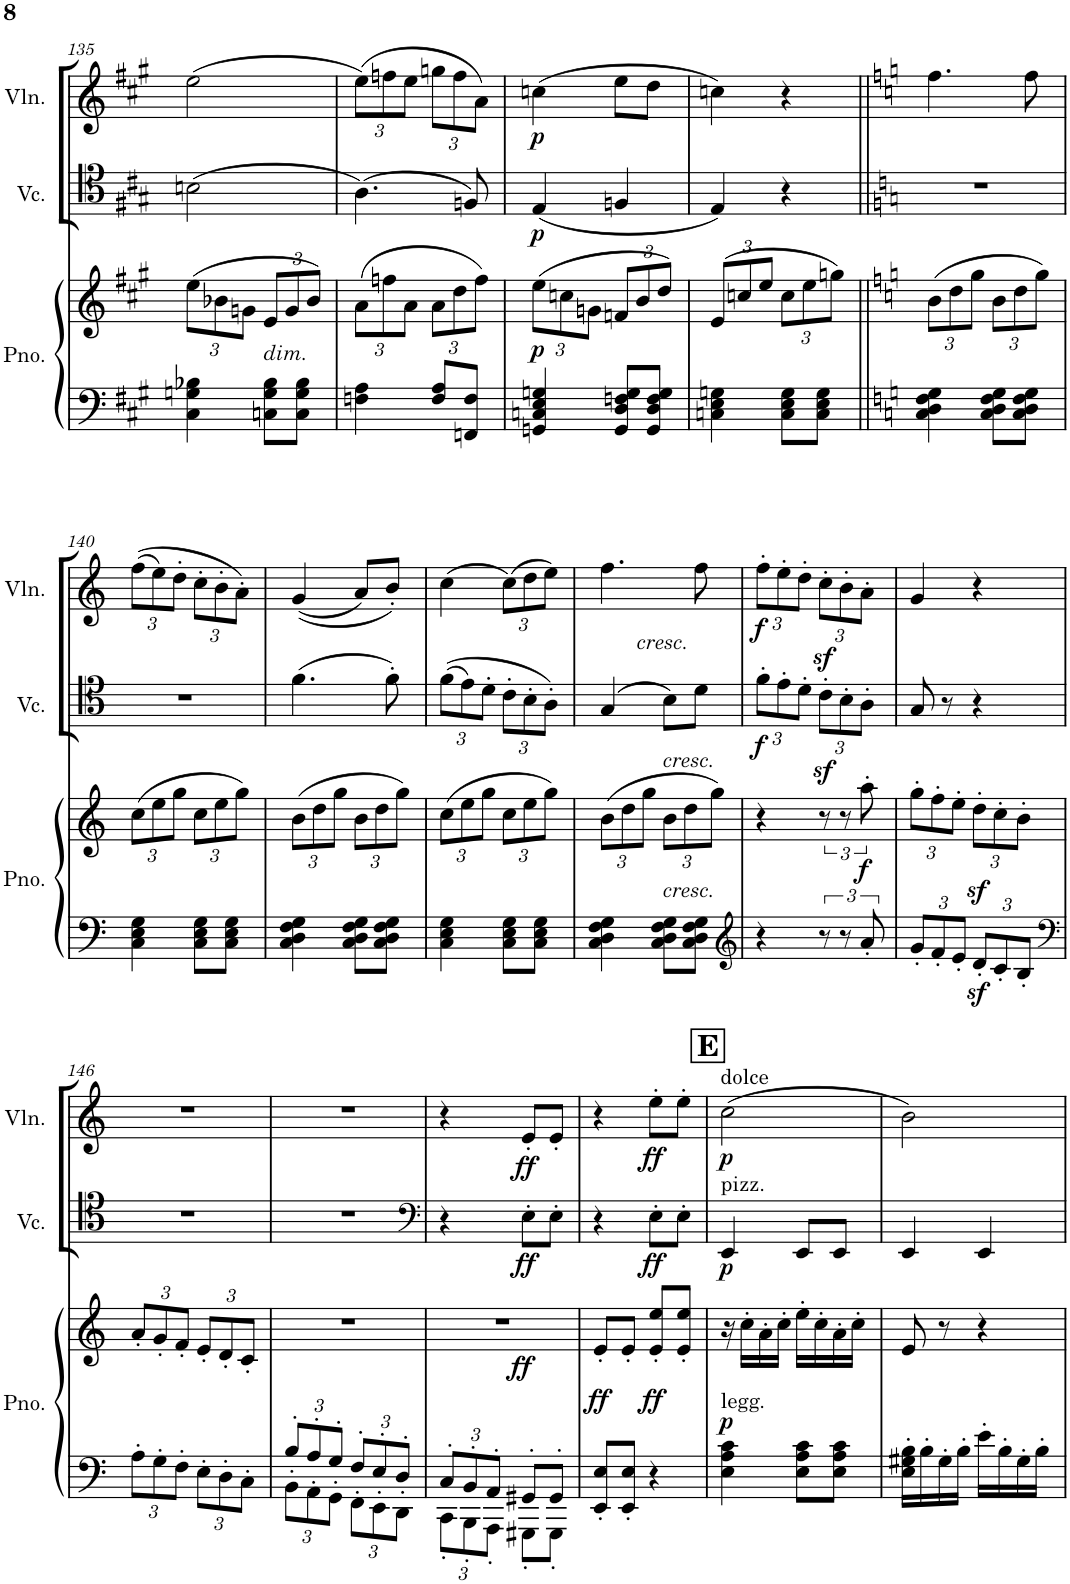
**kern	**kern	**dynam	**kern	**dynam	**kern	**dynam
*part3	*part3	*part3	*part2	*part2	*part1	*part1
*staff4	*staff3	*staff3/4	*staff2	*staff2	*staff1	*staff1
*I"PIANO.	*	*	*I"VIOLONCELLE.	*	*I"VIOLON.	*
*I'Pno.	*	*	*I'Vc.	*	*I'Vln.	*
!!LO:PB:g=z
*clefF4	*clefG2	*	*clefC4	*	*clefG2	*
*k[f#c#g#]	*k[f#c#g#]	*	*k[f#c#g#]	*	*k[f#c#g#]	*
*M2/4	*M2/4	*	*M2/4	*	*M2/4	*
*	*Xbrackettup	*	*	*	*	*
=135	=135	=135	=135	=135	=135	=135
4C#\ 4Gn\ 4B-X\	(12ee\L	.	(2Bn\	.	(2ee\	.
.	12b-X\	.	.	.	.	.
.	12gn\J	.	.	.	.	.
!	!LO:TX:b:i:t=dim.	!	!	!	!	!
8Cn\ 8G\ 8B-\L	12e/L	.	.	.	.	.
.	12g/	.	.	.	.	.
8C\ 8G\ 8B-\J	.	.	.	.	.	.
.	12b-/J)	.	.	.	.	.
=136	=136	=136	=136	=136	=136	=136
*	*	*	*	*	*Xbrackettup	*
4Fn\ 4A\	(12a\L	.	(4.A\)	.	(12ee\L)	.
.	12ffn\	.	.	.	12ffn\	.
.	12a\J	.	.	.	12ee\J	.
8F/ 8A/L	12a\L	.	.	.	12ggn\L	.
.	12dd\	.	.	.	12ff\	.
8FFn/ 8F/J	.	.	8Fn/)	.	.	.
.	12ff\J)	.	.	.	12a\J)	.
=137	=137	=137	=137	=137	=137	=137
!	!	!LO:DY:b	!	!LO:DY:b	!	!LO:DY:b
4GGn/ 4Cn/ 4E/ 4Gn/	(12ee\L	p	(4E/	p	(4ccn\	p
.	12ccn\	.	.	.	.	.
.	12gn\J	.	.	.	.	.
8GG/ 8D/ 8Fn/ 8G/L	12fn/L	.	4Fn/	.	8ee\L	.
.	12b/	.	.	.	.	.
8GG/ 8D/ 8F/ 8G/J	.	.	.	.	8dd\J	.
.	12dd/J)	.	.	.	.	.
=138	=138	=138	=138	=138	=138	=138
4Cn\ 4E\ 4Gn\	(12e/L	.	4E/)	.	4ccn\)	.
.	12ccn/	.	.	.	.	.
.	12ee/J	.	.	.	.	.
8C\ 8E\ 8G\L	12cc\L	.	4r	.	4r	.
.	12ee\	.	.	.	.	.
8C\ 8E\ 8G\J	.	.	.	.	.	.
.	12ggn\J)	.	.	.	.	.
=139||	=139||	=139||	=139||	=139||	=139||	=139||
*k[]	*k[]	*	*k[]	*	*k[]	*
4C\ 4D\ 4F\ 4G\	(12b\L	.	2r	.	4.ff\	.
.	12dd\	.	.	.	.	.
.	12gg\J	.	.	.	.	.
8C\ 8D\ 8F\ 8G\L	12b\L	.	.	.	.	.
.	12dd\	.	.	.	.	.
8C\ 8D\ 8F\ 8G\J	.	.	.	.	8ff\	.
.	12gg\J)	.	.	.	.	.
!!LO:LB:g=z
=140	=140	=140	=140	=140	=140	=140
4C\ 4E\ 4G\	(12cc\L	.	2r	.	((12ff\L	.
.	12ee\	.	.	.	12ee\)	.
.	12gg\J	.	.	.	12dd'\J	.
8C\ 8E\ 8G\L	12cc\L	.	.	.	12cc'\L	.
.	12ee\	.	.	.	12b'\	.
8C\ 8E\ 8G\J	.	.	.	.	.	.
.	12gg\J)	.	.	.	12a'\J)	.
=141	=141	=141	=141	=141	=141	=141
4C\ 4D\ 4F\ 4G\	(12b\L	.	(4.f\	.	((4g/	.
.	12dd\	.	.	.	.	.
.	12gg\J	.	.	.	.	.
8C\ 8D\ 8F\ 8G\L	12b\L	.	.	.	8a/L)	.
.	12dd\	.	.	.	.	.
8C\ 8D\ 8F\ 8G\J	.	.	8f'\)	.	8b'/J)	.
.	12gg\J)	.	.	.	.	.
=142	=142	=142	=142	=142	=142	=142
*	*	*	*Xbrackettup	*	*	*
4C\ 4E\ 4G\	(12cc\L	.	((12f\L	.	(4cc\	.
.	12ee\	.	12e\)	.	.	.
.	12gg\J	.	12d'\J	.	.	.
8C\ 8E\ 8G\L	12cc\L	.	12c'\L	.	(12cc\L)	.
.	12ee\	.	12B'\	.	12dd\	.
8C\ 8E\ 8G\J	.	.	.	.	.	.
.	12gg\J)	.	12A'\J)	.	12ee\J)	.
=143	=143	=143	=143	=143	=143	=143
!	!	!	!	!	!LO:TX:b:i:t=cresc.	!
4C\ 4D\ 4F\ 4G\	(12b\L	.	(4G/	.	4.ff\	.
.	12dd\	.	.	.	.	.
.	12gg\J	.	.	.	.	.
!	!	!	!LO:TX:b:i:t=cresc.	!	!	!
!	!LO:TX:b:i:t=cresc.	!	!	!	!	!
8C\ 8D\ 8F\ 8G\L	12b\L	.	8B\L)	.	.	.
.	12dd\	.	.	.	.	.
8C\ 8D\ 8F\ 8G\J	.	.	8d\J	.	8ff\	.
.	12gg\J)	.	.	.	.	.
=144	=144	=144	=144	=144	=144	=144
*clefG2	*	*	*	*	*	*
!	!	!	!	!LO:DY:b	!	!LO:DY:b
4r	4r	.	12f'\L	f	12ff'\L	f
.	.	.	12e'\	.	12ee'\	.
.	.	.	12d'\J	.	12dd'\J	.
*	*brackettup	*	*	*	*	*
12r	12r	.	12cz<'\L	.	12ccz<'\L	.
12r	12r	.	12B'\	.	12b'\	.
!	!	!LO:DY:b	!	!	!	!
12a'/	12aa'\	f	12A'\J	.	12a'\J	.
=145	=145	=145	=145	=145	=145	=145
*Xbrackettup	*Xbrackettup	*	*	*	*	*
12g'/L	12gg'\L	.	8G/	.	4g/	.
12f'/	12ff'\	.	.	.	.	.
.	.	.	8r	.	.	.
12e'/J	12ee'\J	.	.	.	.	.
12dz<'/L	12ddz<'\L	.	4r	.	4r	.
12c'/	12cc'\	.	.	.	.	.
12B'/J	12b'\J	.	.	.	.	.
!!LO:LB:g=z
=146	=146	=146	=146	=146	=146	=146
*clefF4	*	*	*	*	*	*
12A'\L	12a'/L	.	2r	.	2r	.
12G'\	12g'/	.	.	.	.	.
12F'\J	12f'/J	.	.	.	.	.
12E'\L	12e'/L	.	.	.	.	.
12D'\	12d'/	.	.	.	.	.
12C'\J	12c'/J	.	.	.	.	.
=147	=147	=147	=147	=147	=147	=147
*^	*	*	*	*	*	*
12B'/L	12BB'>\L	2r	.	2r	.	2r	.
12A'/	12AA'>\	.	.	.	.	.	.
12G'/J	12GG'>\J	.	.	.	.	.	.
12F'/L	12FF'>\L	.	.	.	.	.	.
12E'/	12EE'>\	.	.	.	.	.	.
12D'/J	12DD'>\J	.	.	.	.	.	.
=148	=148	=148	=148	=148	=148	=148	=148
*	*	*	*	*clefF4	*	*	*
12C'/L	12CC'\L	2r	.	4r	.	4r	.
12BB'/	12BBB'\	.	.	.	.	.	.
12AA'/J	12AAA'\J	.	.	.	.	.	.
!	!	!	!LO:DY:a=2	!	!LO:DY:b	!	!LO:DY:b
8GG#X'/L	8GGG#X'\L	.	ff	8E'\L	ff	8e'/L	ff
8GG#'/J	8GGG#'\J	.	.	8E'\J	.	8e'/J	.
=149	=149	=149	=149	=149	=149	=149	=149
!	!	!	!LO:DY:a=2	!	!	!	!
*v	*v	*	*	*	*	*	*
8EE/' 8E/'L	8e'/L	ff	4r	.	4r	.
8EE/' 8E/'J	8e'/J	.	.	.	.	.
!	!	!LO:DY:b	!	!LO:DY:b	!	!LO:DY:b
4r	8e/' 8ee/'L	ff	8E'\L	ff	8ee'\L	ff
.	8e/' 8ee/'J	.	8E'\J	.	8ee'\J	.
!!LO:REH:place=s1:a:B:cj:fs=14:t=E
=150	=150	=150	=150	=150	=150	=150
!	!	!	!	!	!LO:TX:a:t=dolce	!
!	!	!	!LO:TX:a:t=pizz.	!	!	!
!LO:TX:a:t=legg.	!	!	!	!	!	!
!	!	!LO:DY:a=2	!	!LO:DY:b	!	!LO:DY:b
4E\ 4A\ 4c\	16r	p	4EE/	p	(2cc\	p
.	16cc'\LL	.	.	.	.	.
.	16a'\	.	.	.	.	.
.	16cc'\JJ	.	.	.	.	.
8E\ 8A\ 8c\L	16ee'\LL	.	8EE/L	.	.	.
.	16cc'\	.	.	.	.	.
8E\ 8A\ 8c\J	16a'\	.	8EE/J	.	.	.
.	16cc'\JJ	.	.	.	.	.
=151	=151	=151	=151	=151	=151	=151
16E\' 16G#X\' 16B\'LL	8e/	.	4EE/	.	2b\)	.
16B'\	.	.	.	.	.	.
16G#'\	8r	.	.	.	.	.
16B'\JJ	.	.	.	.	.	.
16e'\LL	4r	.	4EE/	.	.	.
16B'\	.	.	.	.	.	.
16G#'\	.	.	.	.	.	.
16B'\JJ	.	.	.	.	.	.
=	=	=	=	=	=	=
*-	*-	*-	*-	*-	*-	*-
